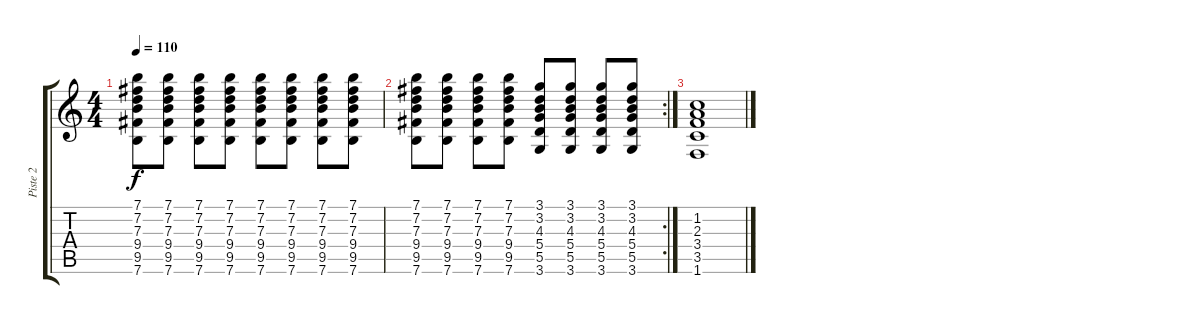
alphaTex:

\track ("Piste 2" "Piste 2") {instrument distortionguitar}
\staff {score tabs}
\tuning (E4 B3 G3 D3 A2 E2) {hide}
\ts (4 4)
\tempo 110
\clef g2
\ks c
(7.1 7.2 7.3 9.4 9.5 7.6).8{dy f} (7.1 7.2 7.3 9.4 9.5 7.6).8 (7.1 7.2 7.3 9.4 9.5 7.6).8 (7.1 7.2 7.3 9.4 9.5 7.6).8 (7.1 7.2 7.3 9.4 9.5 7.6).8 (7.1 7.2 7.3 9.4 9.5 7.6).8 (7.1 7.2 7.3 9.4 9.5 7.6).8 (7.1 7.2 7.3 9.4 9.5 7.6).8 |
\rc 2
(7.1 7.2 7.3 9.4 9.5 7.6).8 (7.1 7.2 7.3 9.4 9.5 7.6).8 (7.1 7.2 7.3 9.4 9.5 7.6).8 (7.1 7.2 7.3 9.4 9.5 7.6).8 (3.1 3.2 4.3 5.4 5.5 3.6).8 (3.1 3.2 4.3 5.4 5.5 3.6).8 (3.1 3.2 4.3 5.4 5.5 3.6).8 (3.1 3.2 4.3 5.4 5.5 3.6).8 |
(1.2 2.3 3.4 3.5 1.6).1
